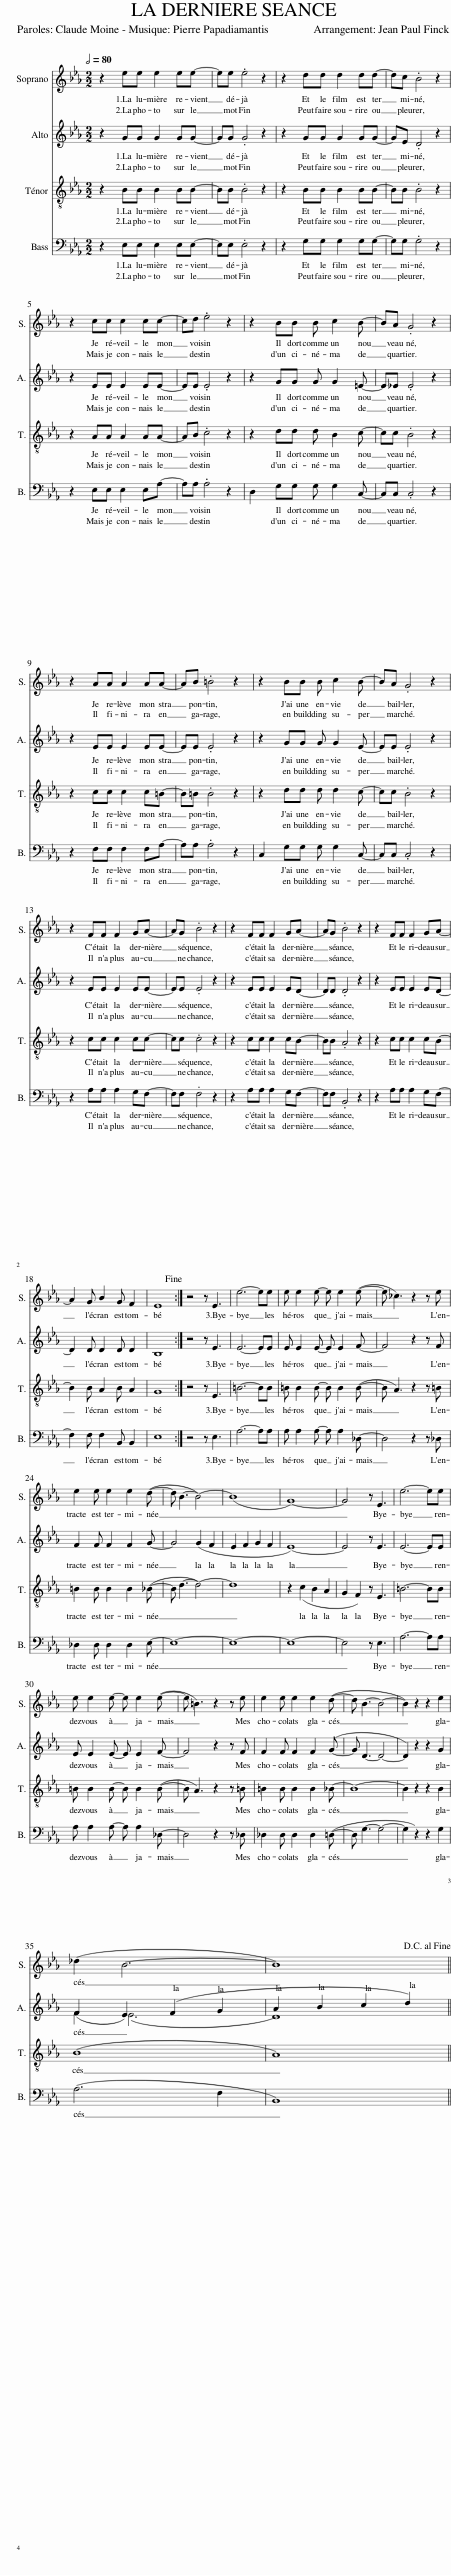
X:1
%%score 1 ( 2 3 ) 4 5
L:1/8
Q:1/2=80
M:2/2
I:linebreak $
K:Eb
V:1 treble
V:2 treble
V:3 treble
V:4 treble-8
V:5 bass
V:1
 z2 ee e2 ee- | ee .e4 z2 | z2 dd d2 dd- | dc .B4 z2 |$ z2 cc c2 cc- | %5
 cd .e4 z2 | z2 BB B c2 B- | BA .G4 z2 |$ z2 AA A2 AA- | AB .=B4 z2 | %10
 z2 BB B c2 B- | BA .G4 z2 |$ z2 FF F2 GA- | AG .B4 z2 | z2 FF F2 GA- | %15
 AG .B4 z2 | z2 FF F2 GA- |$ A2 G B2 G F2 | E8!fine! :| z4 z E3 | %20
 e6- ee | e e2 e- e e2 (e- | e _c3) z2 z e |$ e2 e e2 e2 (d- | d B3- B4-) | %25
 (B8 | G8-) | G4 z E3 | e6- ee |$ e e2 e- e e2 (e- | %30
 e =B3) z2 z e | e2 e e2 e2 (d- | d B3- B4- | B2) z2 z2 e2 |$ (_d2 B6- | %35
 B8)!D.C.! || %36
V:2
 z2 GG G2 GG- | GG .G4 z2 | z2 GG G2 GG- | GE .D4 z2 |$ z2 EE E2 EE- | %5
 EE .E4 z2 | z2 GG G G2 =E- | E_E .E4 z2 |$ z2 EE E2 EE- | EE .E4 z2 | %10
 z2 GG G G2 E- | EE .E4 z2 |$ z2 EE E2 EE- | EE .E4 z2 | z2 EE E2 ED- | %15
 DD .D4 z2 | z2 EE E2 ED- |$ D2 D D2 D D2 | B,8 :| z4 z E3 | %20
 E6- EE | E E2 E- E E2 F- | F4 z2 z F |$ F2 F F2 F2 G- | G4 (G2 F2 | %25
 E2 F2 G2 F2 | E8-) | E4 z E3 | E6- EE |$ E E2 E- E E2 F- | %30
 F4 z2 z F | F2 F F2 F2 (G- | G D3- D4- | D2) z2 z2 G2 |$ (F2 E2) (F2 G2 | %35
 A2 B2 c2 d2) || %36
V:3
 x8 | x8 | x8 | x8 |$ x8 | %5
 x8 | x8 | x8 |$ x8 | x8 | %10
 x8 | x8 |$ x8 | x8 | x8 | %15
 x8 | x8 |$ x8 | x8 :| x8 | %20
 x8 | x8 | x8 |$ x8 | x8 | %25
 x8 | x8 | x8 | x8 |$ x8 | %30
 x8 | x8 | x8 | x8 |$ F2 (E6 | %35
 D8) || %36
V:4
 z2 BB B2 BB- | BB .B4 z2 | z2 BB B2 BB- | BB .B4 z2 |$ z2 AA A2 AA- | %5
 AB .c4 z2 | z2 dd d B2 c- | cc .B4 z2 |$ z2 cc c2 c=B- | B=B .B4 z2 | %10
 z2 dd d d2 c- | cc .B4 z2 |$ z2 cc c2 cc- | cc .c4 z2 | z2 cc c2 cB- | %15
 BB .A4 z2 | z2 cc c2 cB- |$ B2 B A2 B A2 | G8 :| z4 z E3 | %20
 =B6- BB | =B B2 B- B B2 (B- | B A3) z2 z =B |$ =B2 B B2 B2 (_B- | B d3- d4-) | %25
 d8 | z2 (c2 B2 A2 | G2 F2) z E3 | =B6- BB |$ =B B2 B- B B2 (B- | %30
 B A3) z2 z =B | =B2 B B2 B2 _B- | B8- | B2 z2 z2 B2 |$ (B8 | %35
 A8) || %36
V:5
 z2 E,E, E,2 E,E,- | E,E, .E,4 z2 | z2 G,G, G,2 G,G,- | G,G, .G,4 z2 |$ z2 E,E, E,2 E,A,- | %5
 A,A, .A,4 z2 | D,2 G,G, G, G,2 C,- | C,C, .C,4 z2 |$ z2 F,F, F,2 F,A,- | A,A, .A,4 z2 | %10
 C,2 G,G, G, G,2 C,- | C,C, .C,4 z2 |$ z2 A,A, A,2 G,F,- | F,F, .F,4 z2 | z2 A,A, A,2 G,F,- | %15
 F,F, .B,,4 z2 | z2 A,A, A,2 G,F,- |$ F,2 F, F,2 B,, B,,2 | E,8 :| z4 z E,3 | %20
 A,6- A,A, | A, A,2 A,- A, A,2 _D,- | D,4 z2 z _D, |$ _D,2 D, D,2 D,2 E,- | E,8- | %25
 E,8- | E,8- | E,4 z E,3 | A,6- A,A, |$ A, A,2 A,- A, A,2 _D,- | %30
 D,4 z2 z _D, | _D,2 D, D,2 D,2 (=D,- | D, G,3- G,4- | G,2) z2 z2 G,2 |$ (A,6 F,2 | %35
 B,,8) || %36
